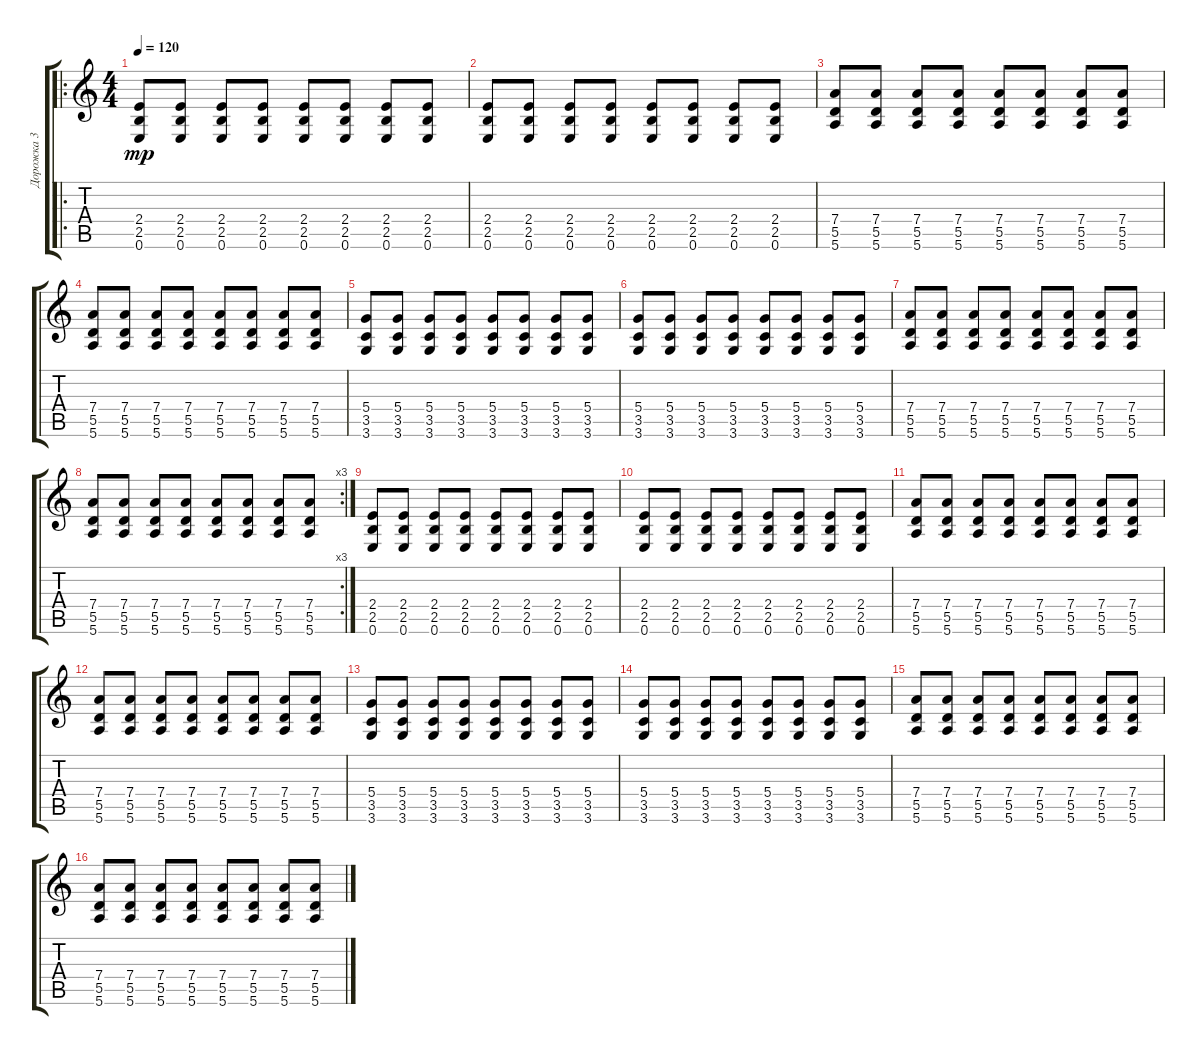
\track ("Дорожка 3" "Дорожка 3") {instrument distortionguitar}
\staff {score tabs}
\tuning (E4 B3 G3 D3 A2 E2) {hide}
\ro
\ts (4 4)
\tempo 120
\clef g2
\ks c
(2.4 2.5 0.6).8{dy mp} (2.4 2.5 0.6).8 (2.4 2.5 0.6).8 (2.4 2.5 0.6).8 (2.4 2.5 0.6).8 (2.4 2.5 0.6).8 (2.4 2.5 0.6).8 (2.4 2.5 0.6).8 |
(2.4 2.5 0.6).8 (2.4 2.5 0.6).8 (2.4 2.5 0.6).8 (2.4 2.5 0.6).8 (2.4 2.5 0.6).8 (2.4 2.5 0.6).8 (2.4 2.5 0.6).8 (2.4 2.5 0.6).8 |
(7.4 5.5 5.6).8 (7.4 5.5 5.6).8 (7.4 5.5 5.6).8 (7.4 5.5 5.6).8 (7.4 5.5 5.6).8 (7.4 5.5 5.6).8 (7.4 5.5 5.6).8 (7.4 5.5 5.6).8 |
(7.4 5.5 5.6).8 (7.4 5.5 5.6).8 (7.4 5.5 5.6).8 (7.4 5.5 5.6).8 (7.4 5.5 5.6).8 (7.4 5.5 5.6).8 (7.4 5.5 5.6).8 (7.4 5.5 5.6).8 |
(5.4 3.5 3.6).8 (5.4 3.5 3.6).8 (5.4 3.5 3.6).8 (5.4 3.5 3.6).8 (5.4 3.5 3.6).8 (5.4 3.5 3.6).8 (5.4 3.5 3.6).8 (5.4 3.5 3.6).8 |
(5.4 3.5 3.6).8 (5.4 3.5 3.6).8 (5.4 3.5 3.6).8 (5.4 3.5 3.6).8 (5.4 3.5 3.6).8 (5.4 3.5 3.6).8 (5.4 3.5 3.6).8 (5.4 3.5 3.6).8 |
(7.4 5.5 5.6).8 (7.4 5.5 5.6).8 (7.4 5.5 5.6).8 (7.4 5.5 5.6).8 (7.4 5.5 5.6).8 (7.4 5.5 5.6).8 (7.4 5.5 5.6).8 (7.4 5.5 5.6).8 |
\rc 3
(7.4 5.5 5.6).8 (7.4 5.5 5.6).8 (7.4 5.5 5.6).8 (7.4 5.5 5.6).8 (7.4 5.5 5.6).8 (7.4 5.5 5.6).8 (7.4 5.5 5.6).8 (7.4 5.5 5.6).8 |
(2.4 2.5 0.6).8 (2.4 2.5 0.6).8 (2.4 2.5 0.6).8 (2.4 2.5 0.6).8 (2.4 2.5 0.6).8 (2.4 2.5 0.6).8 (2.4 2.5 0.6).8 (2.4 2.5 0.6).8 |
(2.4 2.5 0.6).8 (2.4 2.5 0.6).8 (2.4 2.5 0.6).8 (2.4 2.5 0.6).8 (2.4 2.5 0.6).8 (2.4 2.5 0.6).8 (2.4 2.5 0.6).8 (2.4 2.5 0.6).8 |
(7.4 5.5 5.6).8 (7.4 5.5 5.6).8 (7.4 5.5 5.6).8 (7.4 5.5 5.6).8 (7.4 5.5 5.6).8 (7.4 5.5 5.6).8 (7.4 5.5 5.6).8 (7.4 5.5 5.6).8 |
(7.4 5.5 5.6).8 (7.4 5.5 5.6).8 (7.4 5.5 5.6).8 (7.4 5.5 5.6).8 (7.4 5.5 5.6).8 (7.4 5.5 5.6).8 (7.4 5.5 5.6).8 (7.4 5.5 5.6).8 |
(5.4 3.5 3.6).8 (5.4 3.5 3.6).8 (5.4 3.5 3.6).8 (5.4 3.5 3.6).8 (5.4 3.5 3.6).8 (5.4 3.5 3.6).8 (5.4 3.5 3.6).8 (5.4 3.5 3.6).8 |
(5.4 3.5 3.6).8 (5.4 3.5 3.6).8 (5.4 3.5 3.6).8 (5.4 3.5 3.6).8 (5.4 3.5 3.6).8 (5.4 3.5 3.6).8 (5.4 3.5 3.6).8 (5.4 3.5 3.6).8 |
(7.4 5.5 5.6).8 (7.4 5.5 5.6).8 (7.4 5.5 5.6).8 (7.4 5.5 5.6).8 (7.4 5.5 5.6).8 (7.4 5.5 5.6).8 (7.4 5.5 5.6).8 (7.4 5.5 5.6).8 |
(7.4 5.5 5.6).8 (7.4 5.5 5.6).8 (7.4 5.5 5.6).8 (7.4 5.5 5.6).8 (7.4 5.5 5.6).8 (7.4 5.5 5.6).8 (7.4 5.5 5.6).8 (7.4 5.5 5.6).8
